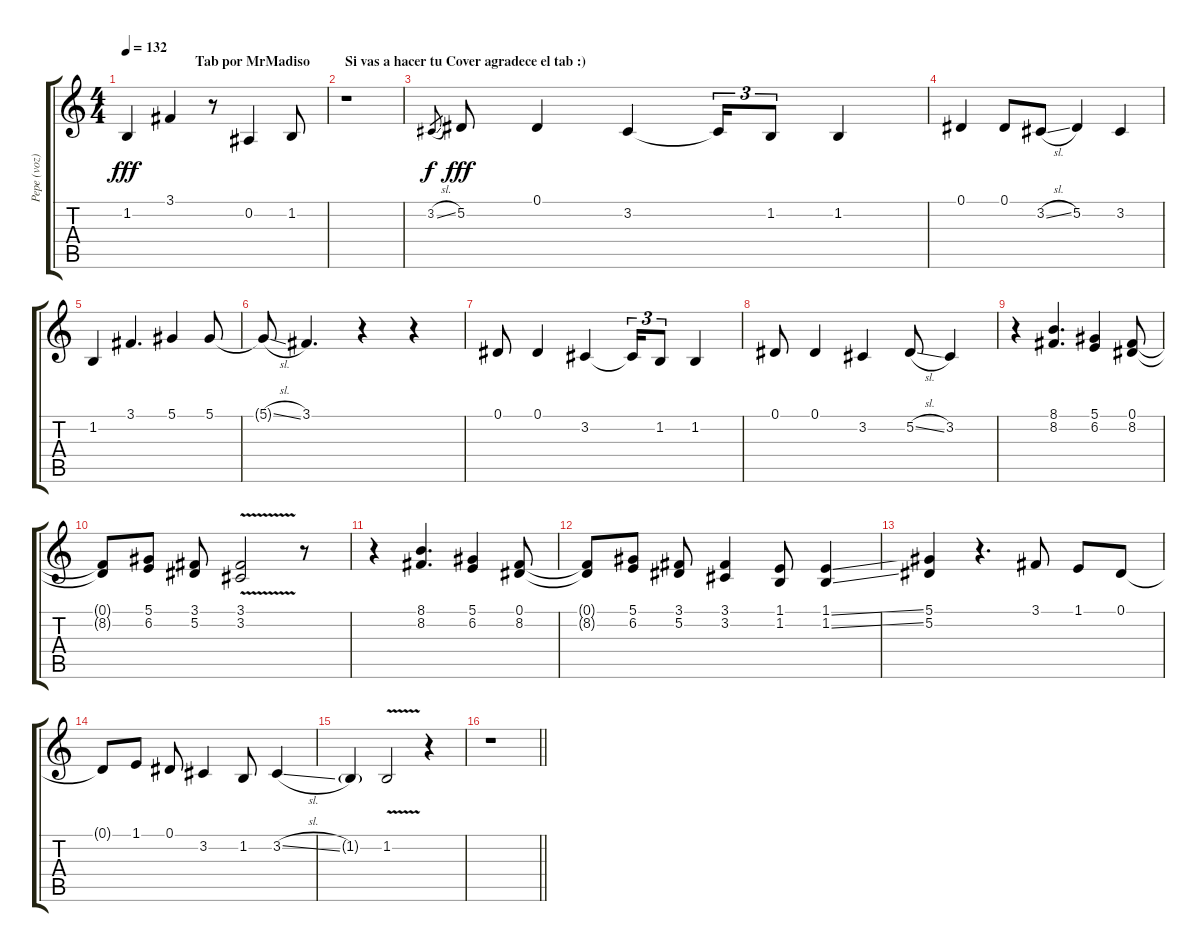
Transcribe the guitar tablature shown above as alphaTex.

\track ("Pepe (voz)" "Pepe (voz)") {instrument tenorsax}
\staff {score tabs}
\tuning (Eb4 Bb3 Gb3 Db3 Ab2 Eb2) {hide}
\ts (4 4)
\section ("" "                     Tab por MrMadiso          Si vas a hacer tu Cover agradece el tab :)")
\tempo 132
\clef g2
\ks c
1.2.4{dy fff instrument tenorsax} 3.1.4 r.8 0.2.4 1.2.8 |
r.1 |
3.2{sl}.8{gr dy f} 5.2.8{dy fff} 0.1.4 3.2.4 3.2{t}.16{tu (3 2)} 1.2.8{tu (3 2)} 1.2.4 |
0.1.4 0.1.8 3.2{sl}.8 5.2.4 3.2.4 |
1.2.4 3.1.4{d} 5.1.4 5.1.8 |
5.1{sl t}.8 3.1.4{d} r.4 r.4 |
0.1.8 0.1.4 3.2.4 3.2{t}.16{tu (3 2)} 1.2.8{tu (3 2)} 1.2.4 |
0.1.8 0.1.4 3.2.4 5.2{sl}.8 3.2.4 |
r.4 (8.1 8.2).4{d} (5.1 6.2).4 (0.1 8.2).8 |
(0.1{t} 8.2{t}).8 (5.1 6.2).8 (3.1 5.2).8 (3.1 3.2{v}).2 r.8 |
r.4 (8.1 8.2).4{d} (5.1 6.2).4 (0.1 8.2).8 |
(0.1{t} 8.2{t}).8 (5.1 6.2).8 (3.1 5.2).8 (3.1 3.2).4 (1.1 1.2).8 (1.1{ss} 1.2{ss}).4 |
(5.1 5.2).4 r.4{d} 3.1.8 1.1.8 0.1.8 |
0.1{t}.8 1.1.8 0.1.8 3.2.4 1.2.8 3.2{sl}.4 |
1.2{g}.4 1.2{v}.2 r.4 |
\barLineRight lightlight
r.1
